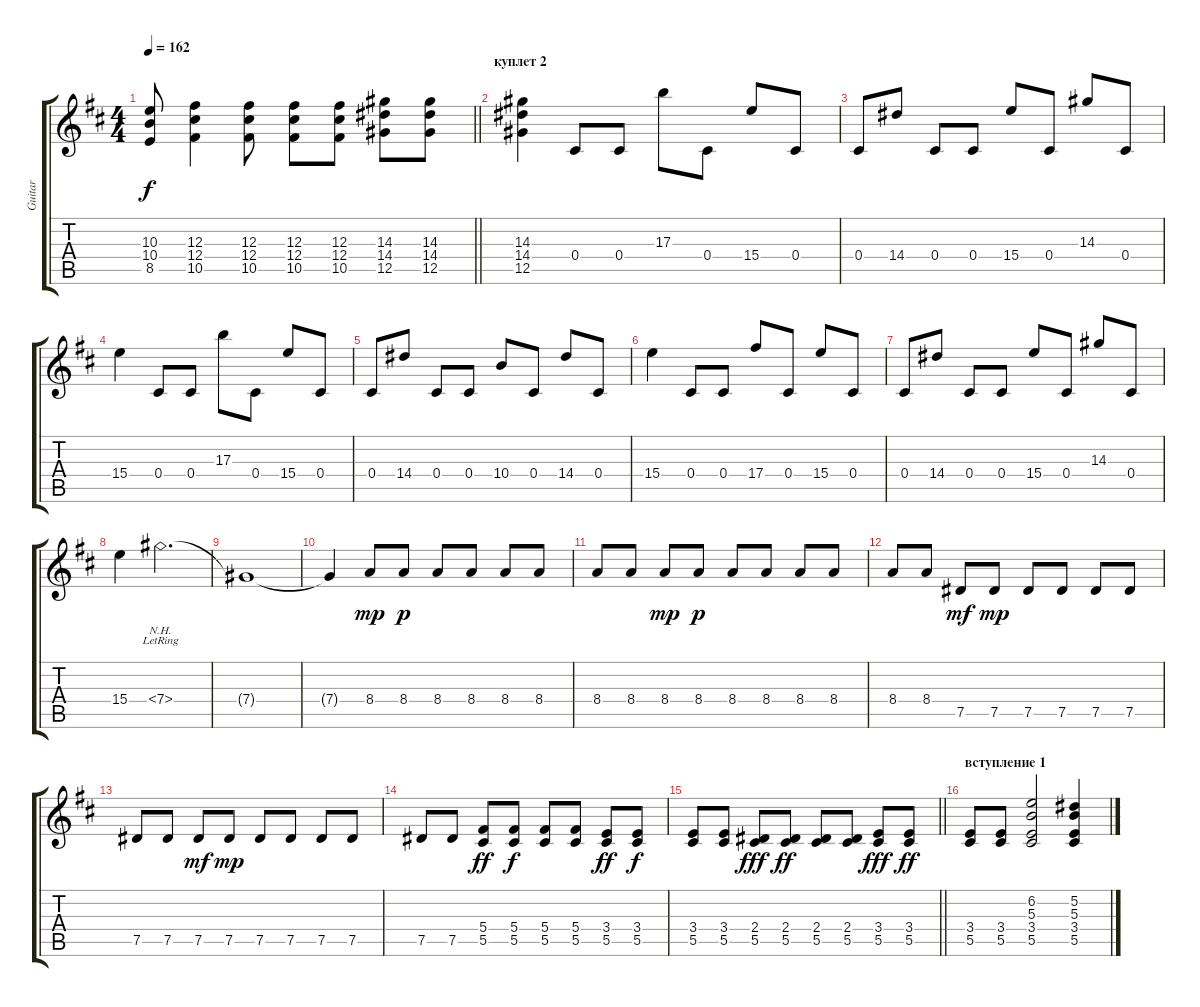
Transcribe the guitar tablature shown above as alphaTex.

\track ("Guitar" "Guitar") {instrument acousticguitarsteel}
\staff {score tabs}
\tuning (Eb4 Bb3 Gb3 Db3 Ab2 Db2) {hide}
\ts (4 4)
\tempo 162
\clef g2
\barLineRight lightlight
\ks bminor
(10.3 10.4 8.5).8{dy f} (12.3 12.4 10.5).4 (12.3 12.4 10.5).8 (12.3 12.4 10.5).8 (12.3 12.4 10.5).8 (14.3 14.4 12.5).8 (14.3 14.4 12.5).8 |
\section ("" "куплет 2")
(14.3 14.4 12.5).4 0.4.8 0.4.8 17.3.8 0.4.8 15.4.8 0.4.8 |
0.4.8 14.4.8 0.4.8 0.4.8 15.4.8 0.4.8 14.3.8 0.4.8 |
15.4.4 0.4.8 0.4.8 17.3.8 0.4.8 15.4.8 0.4.8 |
0.4.8 14.4.8 0.4.8 0.4.8 10.4.8 0.4.8 14.4.8 0.4.8 |
15.4.4 0.4.8 0.4.8 17.4.8 0.4.8 15.4.8 0.4.8 |
0.4.8 14.4.8 0.4.8 0.4.8 15.4.8 0.4.8 14.3.8 0.4.8 |
15.4.4 7.4{nh lr}.2{d} |
7.4{t}.1 |
7.4{t}.4 8.4.8{dy mp} 8.4.8{dy p} 8.4.8 8.4.8 8.4.8 8.4.8 |
8.4.8 8.4.8 8.4.8{dy mp} 8.4.8{dy p} 8.4.8 8.4.8 8.4.8 8.4.8 |
8.4.8 8.4.8 7.5.8{dy mf} 7.5.8{dy mp} 7.5.8 7.5.8 7.5.8 7.5.8 |
7.5.8 7.5.8 7.5.8{dy mf} 7.5.8{dy mp} 7.5.8 7.5.8 7.5.8 7.5.8 |
7.5.8 7.5.8 (5.4 5.5).8{dy ff} (5.4 5.5).8{dy f} (5.4 5.5).8 (5.4 5.5).8 (3.4 5.5).8{dy ff} (3.4 5.5).8{dy f} |
\barLineRight lightlight
(3.4 5.5).8 (3.4 5.5).8 (2.4 5.5).8{dy fff} (2.4 5.5).8{dy ff} (2.4 5.5).8 (2.4 5.5).8 (3.4 5.5).8{dy fff} (3.4 5.5).8{dy ff} |
\section ("" "вступление 1")
(3.4 5.5).8 (3.4 5.5).8 (6.2 5.3 3.4 5.5).2 (5.2 5.3 3.4 5.5).4
